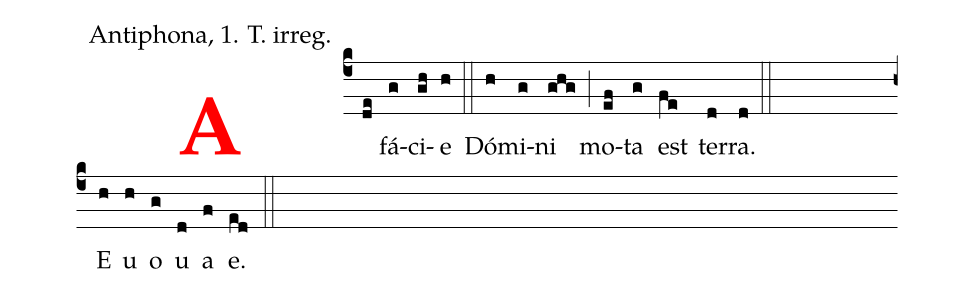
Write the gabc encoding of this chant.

office-part: Antiphona, 1. T. irreg.;
%%
<v>\textcolor{red}{\bf A}</v>(c4de) fá(g)ci(gh)e(h) (::) Dó(h)mi(g)ni(ghg) (;) mo(ef)ta(g) est(fe) ter(d)ra.(d) (::) (Z) E(h) u(h) o(g) u(d) a(f) e.(ed) (::)
